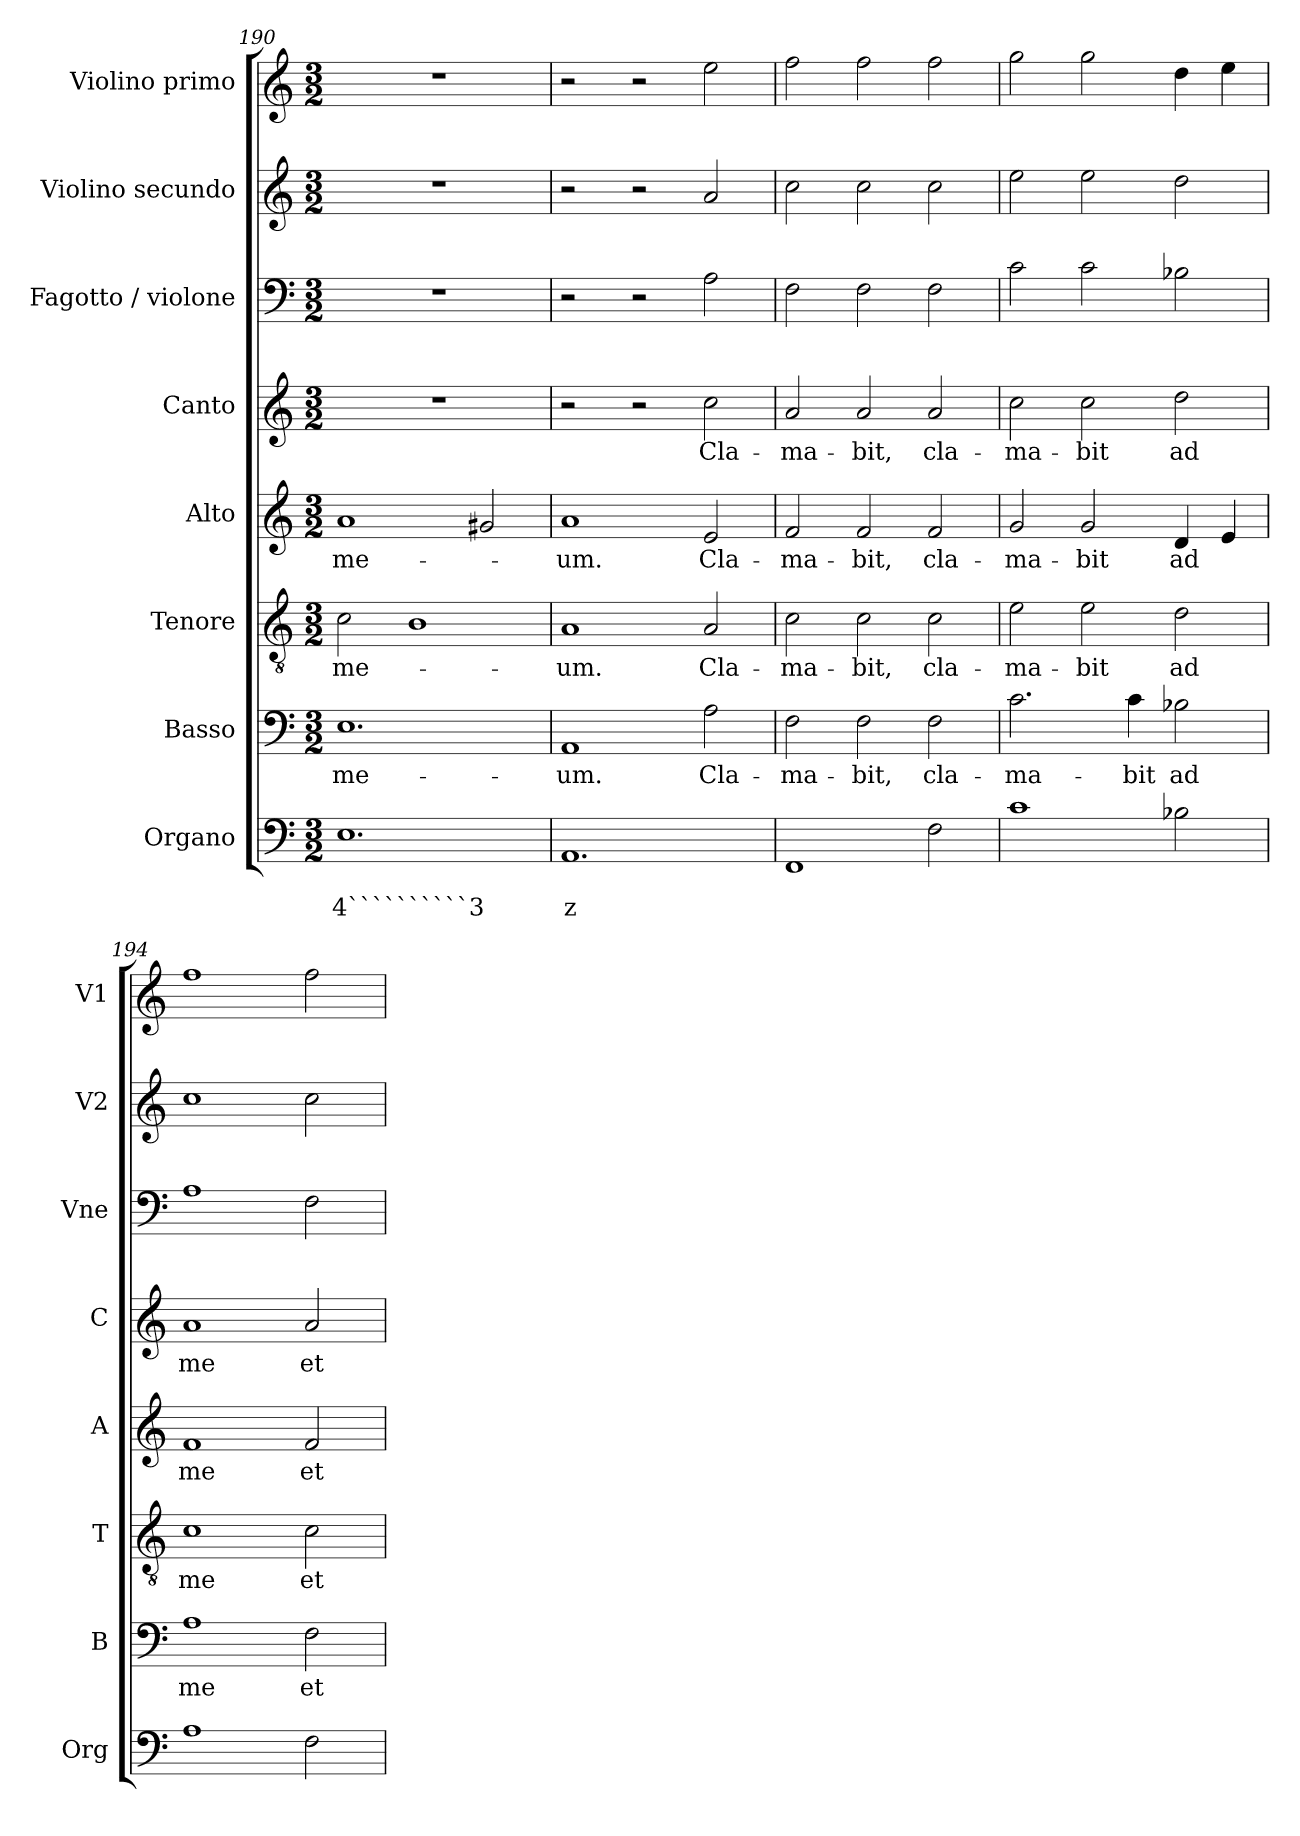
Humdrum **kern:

**kern	**text	**text	**kern	**text	**kern	**text	**kern	**text	**kern	**text	**kern	**kern	**kern
*part8	*part8	*part8	*part7	*part7	*part6	*part6	*part5	*part5	*part4	*part4	*part3	*part2	*part1
*staff8	*staff8	*staff8	*staff7	*staff7	*staff6	*staff6	*staff5	*staff5	*staff4	*staff4	*staff3	*staff2	*staff1
*I"Organo	*	*	*I"Basso	*	*I"Tenore	*	*I"Alto	*	*I"Canto	*	*I"Fagotto / violone	*I"Violino secundo	*I"Violino primo
*I'Org	*	*	*I'B	*	*I'T	*	*I'A	*	*I'C	*	*I'Vne	*I'V2	*I'V1
*clefF4	*	*	*clefF4	*	*clefGv2	*	*clefG2	*	*clefG2	*	*clefF4	*clefG2	*clefG2
*k[]	*	*	*k[]	*	*k[]	*	*k[]	*	*k[]	*	*k[]	*k[]	*k[]
*C:	*	*	*C:	*	*C:	*	*C:	*	*C:	*	*C:	*C:	*C:
*M3/2	*	*	*M3/2	*	*M3/2	*	*M3/2	*	*M3/2	*	*M3/2	*M3/2	*M3/2
=190	=190	=190	=190	=190	=190	=190	=190	=190	=190	=190	=190	=190	=190
!	!	!LO:LY:b	!	!LO:LY:b	!	!LO:LY:b	!	!LO:LY:b	!	!	!	!	!
1.E	.	4``````````3	1.E	me-	2c\	me-	1a	me-	1.r	.	1.r	1.r	1.r
.	.	.	.	.	1B	.	.	.	.	.	.	.	.
.	.	.	.	.	.	.	2g#X/	.	.	.	.	.	.
=191	=191	=191	=191	=191	=191	=191	=191	=191	=191	=191	=191	=191	=191
!	!	!LO:LY:b	!	!LO:LY:b	!	!LO:LY:b	!	!LO:LY:b	!	!	!	!	!
1.AA	.	z	1AA	-um.	1A	-um.	1a	-um.	2r	.	2r	2r	2r
.	.	.	.	.	.	.	.	.	2r	.	2r	2r	2r
!	!	!	!	!LO:LY:b	!	!LO:LY:b	!	!LO:LY:b	!	!LO:LY:b	!	!	!
.	.	.	2A\	Cla-	2A/	Cla-	2e/	Cla-	2cc\	Cla-	2A\	2a/	2ee\
=192	=192	=192	=192	=192	=192	=192	=192	=192	=192	=192	=192	=192	=192
!	!	!	!	!LO:LY:b	!	!LO:LY:b	!	!LO:LY:b	!	!LO:LY:b	!	!	!
1FF	.	.	2F\	-ma-	2c\	-ma-	2f/	-ma-	2a/	-ma-	2F\	2cc\	2ff\
!	!	!	!	!LO:LY:b	!	!LO:LY:b	!	!LO:LY:b	!	!LO:LY:b	!	!	!
.	.	.	2F\	-bit,	2c\	-bit,	2f/	-bit,	2a/	-bit,	2F\	2cc\	2ff\
!	!	!	!	!LO:LY:b	!	!LO:LY:b	!	!LO:LY:b	!	!LO:LY:b	!	!	!
2F\	.	.	2F\	cla-	2c\	cla-	2f/	cla-	2a/	cla-	2F\	2cc\	2ff\
!!LO:LB:g=z
=193	=193	=193	=193	=193	=193	=193	=193	=193	=193	=193	=193	=193	=193
!	!	!	!	!LO:LY:b	!	!LO:LY:b	!	!LO:LY:b	!	!LO:LY:b	!	!	!
1c	.	.	2.c\	-ma-	2e\	-ma-	2g/	-ma-	2cc\	-ma-	2c\	2ee\	2gg\
!	!	!	!	!	!	!LO:LY:b	!	!LO:LY:b	!	!LO:LY:b	!	!	!
.	.	.	.	.	2e\	-bit	2g/	-bit	2cc\	-bit	2c\	2ee\	2gg\
!	!	!	!	!LO:LY:b	!	!	!	!	!	!	!	!	!
.	.	.	4c\	-bit	.	.	.	.	.	.	.	.	.
!	!	!	!	!LO:LY:b	!	!LO:LY:b	!	!LO:LY:b	!	!LO:LY:b	!	!	!
2B-X\	.	.	2B-X\	ad	2d\	ad	4d/	ad	2dd\	ad	2B-X\	2dd\	4dd\
.	.	.	.	.	.	.	4e/	.	.	.	.	.	4ee\
=194	=194	=194	=194	=194	=194	=194	=194	=194	=194	=194	=194	=194	=194
!	!	!	!	!LO:LY:b	!	!LO:LY:b	!	!LO:LY:b	!	!LO:LY:b	!	!	!
1A	.	.	1A	me	1c	me	1f	me	1a	me	1A	1cc	1ff
!	!	!	!	!LO:LY:b	!	!LO:LY:b	!	!LO:LY:b	!	!LO:LY:b	!	!	!
2F\	.	.	2F\	et	2c\	et	2f/	et	2a/	et	2F\	2cc\	2ff\
=	=	=	=	=	=	=	=	=	=	=	=	=	=
*-	*-	*-	*-	*-	*-	*-	*-	*-	*-	*-	*-	*-	*-
